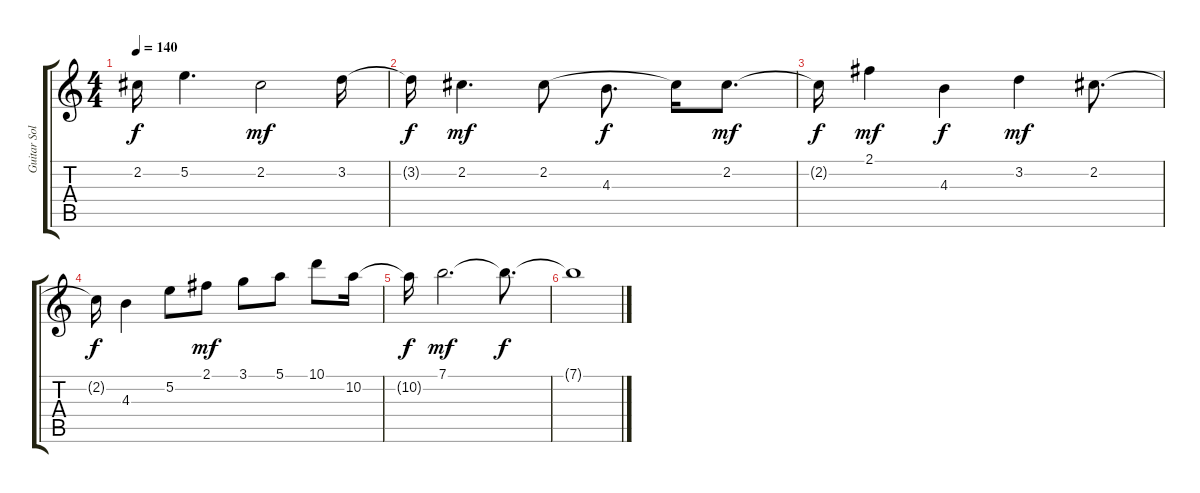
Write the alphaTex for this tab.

\track ("Guitar Solo" "Guitar Sol") {instrument distortionguitar}
\staff {score tabs}
\tuning (E4 B3 G3 D3 A2 E2) {hide}
\ts (4 4)
\tempo 140
\clef g2
\ks c
2.2{t}.16{dy f} 5.2.4{d} 2.2.2{dy mf} 3.2.16 |
3.2{t}.16{dy f} 2.2.4{d dy mf} 2.2.8 4.3.8{d dy f} 2.2{t}.16 2.2.8{d dy mf} |
2.2{t}.16{dy f} 2.1.4{dy mf} 4.3.4{dy f} 3.2.4{dy mf} 2.2.8{d} |
2.2{t}.16{dy f} 4.3.4 5.2.8 2.1.8{dy mf} 3.1.8 5.1.8 10.1.8 10.2.16 |
10.2{t}.16{dy f} 7.1.2{d dy mf} 7.1{t}.8{d dy f} |
7.1{t}.1
